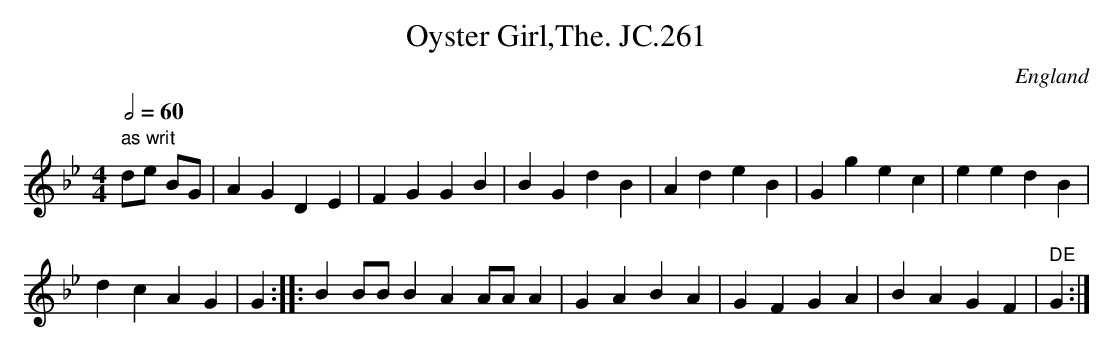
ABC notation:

X:1
T:Oyster Girl,The. JC.261
O:England
M:4/4
L:1/8
Q:2/4=60
K:Bb major
" as writ"de BG|A2G2D2E2|F2G2G2B2|B2G2d2B2|\
A2d2e2B2|G2g2e2c2|e2e2d2B2|!
d2c2A2G2|G2:||:B2BBB2A2AAA2|G2A2B2A2|\
G2F2G2A2|B2A2G2F2|" DE"G2:|
